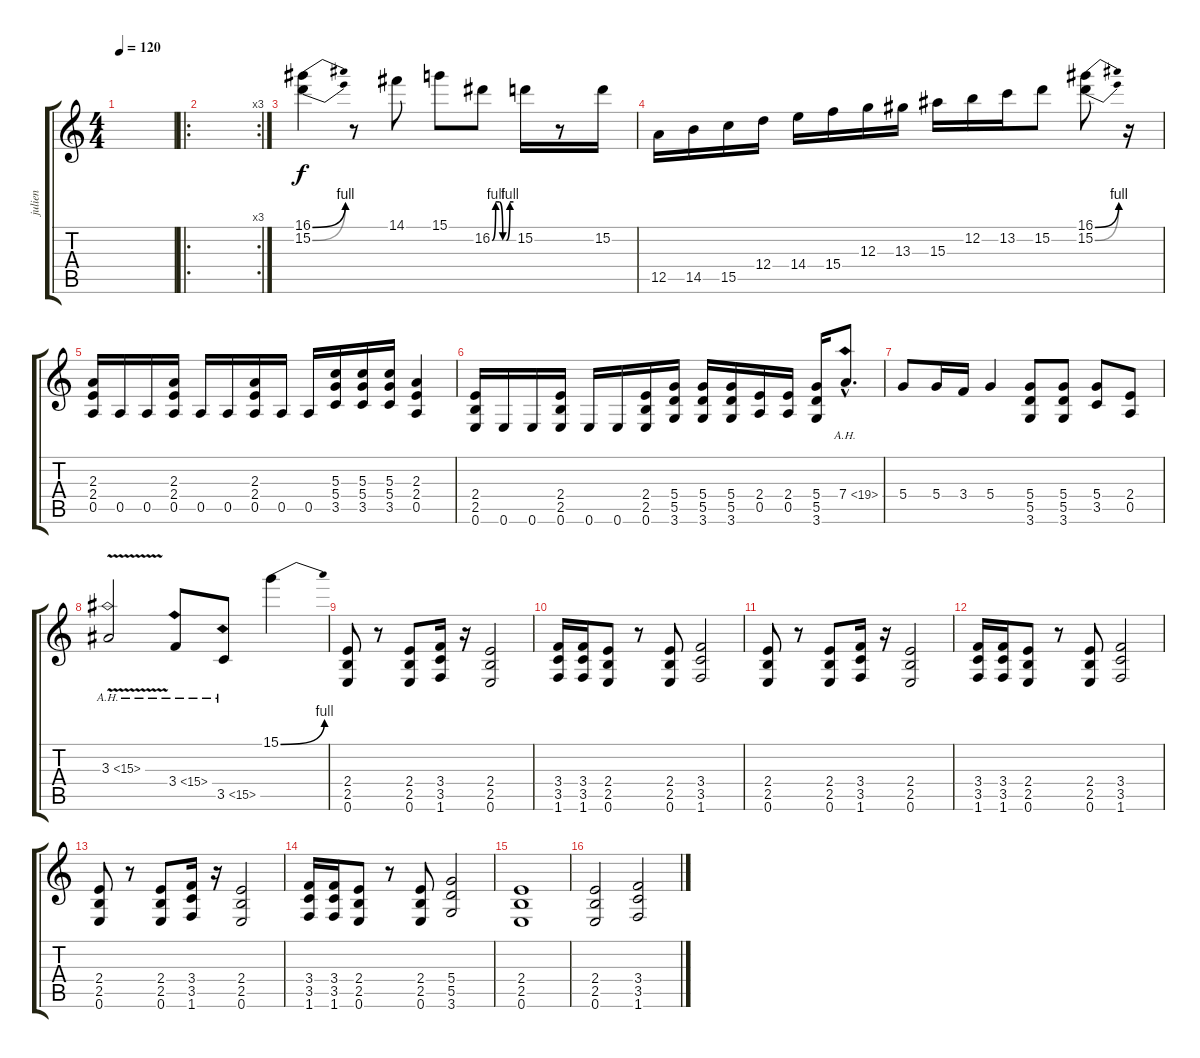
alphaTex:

\track ("julien" "julien") {instrument overdrivenguitar}
\staff {score tabs}
\tuning (E4 B3 G3 D3 A2 E2) {hide}
\ts (4 4)
\tempo 120
\clef g2
\ks c
|
\ro
\rc 3
|
(16.1{be (bend 0 0 60 4)} 15.2{be (bend 0 0 60 4)}).4 r.8 14.1.8 15.1.8 16.2{be (custom 0 0 10 4 20 4 30 0 40 0 50 4 60 4)}.8 15.2.16 r.8 15.2.16 |
12.5.16 14.5.16 15.5.16 12.4.16 14.4.16 15.4.16 12.3.16 13.3.16 15.3.16 12.2.16 13.2.16 15.2.8 (16.1{be (bend 0 0 60 4)} 15.2{be (bend 0 0 60 4)}).8 r.16 |
(2.3 2.4 0.5).16 0.5.16 0.5.16 (2.3 2.4 0.5).16 0.5.16 0.5.16 (2.3 2.4 0.5).16 0.5.16 0.5.16 (5.3 5.4 3.5).16 (5.3 5.4 3.5).16 (5.3 5.4 3.5).16 (2.3 2.4 0.5).4 |
(2.4 2.5 0.6).16 0.6.16 0.6.16 (2.4 2.5 0.6).16 0.6.16 0.6.16 (2.4 2.5 0.6).16 (5.4 5.5 3.6).16 (5.4 5.5 3.6).16 (5.4 5.5 3.6).16 (2.4 0.5).16 (2.4 0.5).16 (5.4 5.5 3.6).16 7.4{ah 12 hac}.8{d} |
5.4.8 5.4.16 3.4.16 5.4.4 (5.4 5.5 3.6).8 (5.4 5.5 3.6).8 (5.4 3.5).8 (2.4 0.5).8 |
3.3{ah 12 v}.2 3.4{ah 12}.8 3.5{ah 12}.8 15.1{be (bend 0 0 60 4)}.4 |
(2.4 2.5 0.6).8 r.8 (2.4 2.5 0.6).8 (3.4 3.5 1.6).16 r.16 (2.4 2.5 0.6).2 |
(3.4 3.5 1.6).16 (3.4 3.5 1.6).16 (2.4 2.5 0.6).8 r.8 (2.4 2.5 0.6).8 (3.4 3.5 1.6).2 |
(2.4 2.5 0.6).8 r.8 (2.4 2.5 0.6).8 (3.4 3.5 1.6).16 r.16 (2.4 2.5 0.6).2 |
(3.4 3.5 1.6).16 (3.4 3.5 1.6).16 (2.4 2.5 0.6).8 r.8 (2.4 2.5 0.6).8 (3.4 3.5 1.6).2 |
(2.4 2.5 0.6).8 r.8 (2.4 2.5 0.6).8 (3.4 3.5 1.6).16 r.16 (2.4 2.5 0.6).2 |
(3.4 3.5 1.6).16 (3.4 3.5 1.6).16 (2.4 2.5 0.6).8 r.8 (2.4 2.5 0.6).8 (5.4 5.5 3.6).2 |
(2.4 2.5 0.6).1 |
(2.4 2.5 0.6).2 (3.4 3.5 1.6).2
